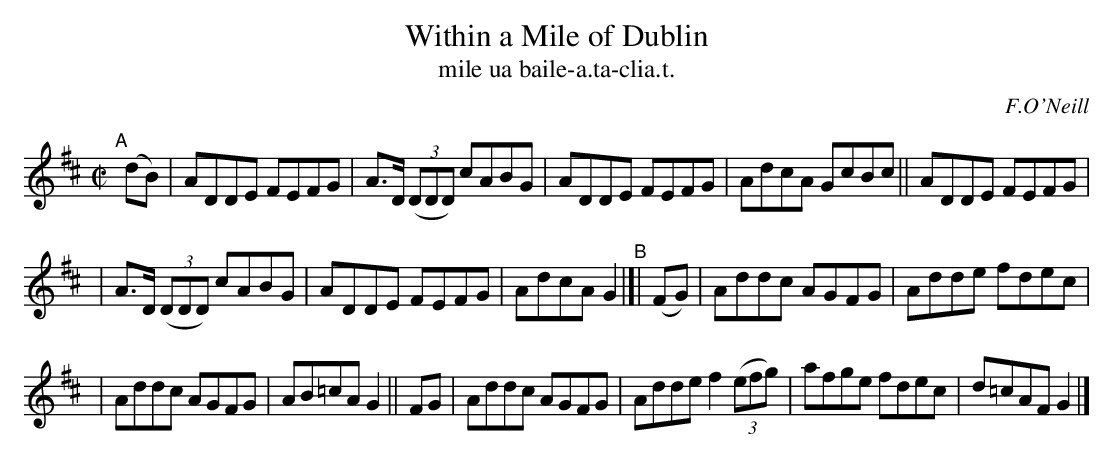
X:1
T: Within a Mile of Dublin
T: mile ua baile-a.ta-clia.t.
O: F.O'Neill
M: C|
L: 1/8
K: D
"^A"\
[|] (dB) | ADDE FEFG | A>D ((3DDD) cABG | ADDE FEFG | AdcA GcBc || ADDE FEFG |
| A>D ((3DDD) cABG | ADDE FEFG | AdcA G2 "^B"|[| (FG) | Addc AGFG | Adde fdec |
| Addc AGFG | AB=cA G2 || FG | Addc AGFG | Adde f2 ((3efg) | afge fdec | d=cAF G2 |]
